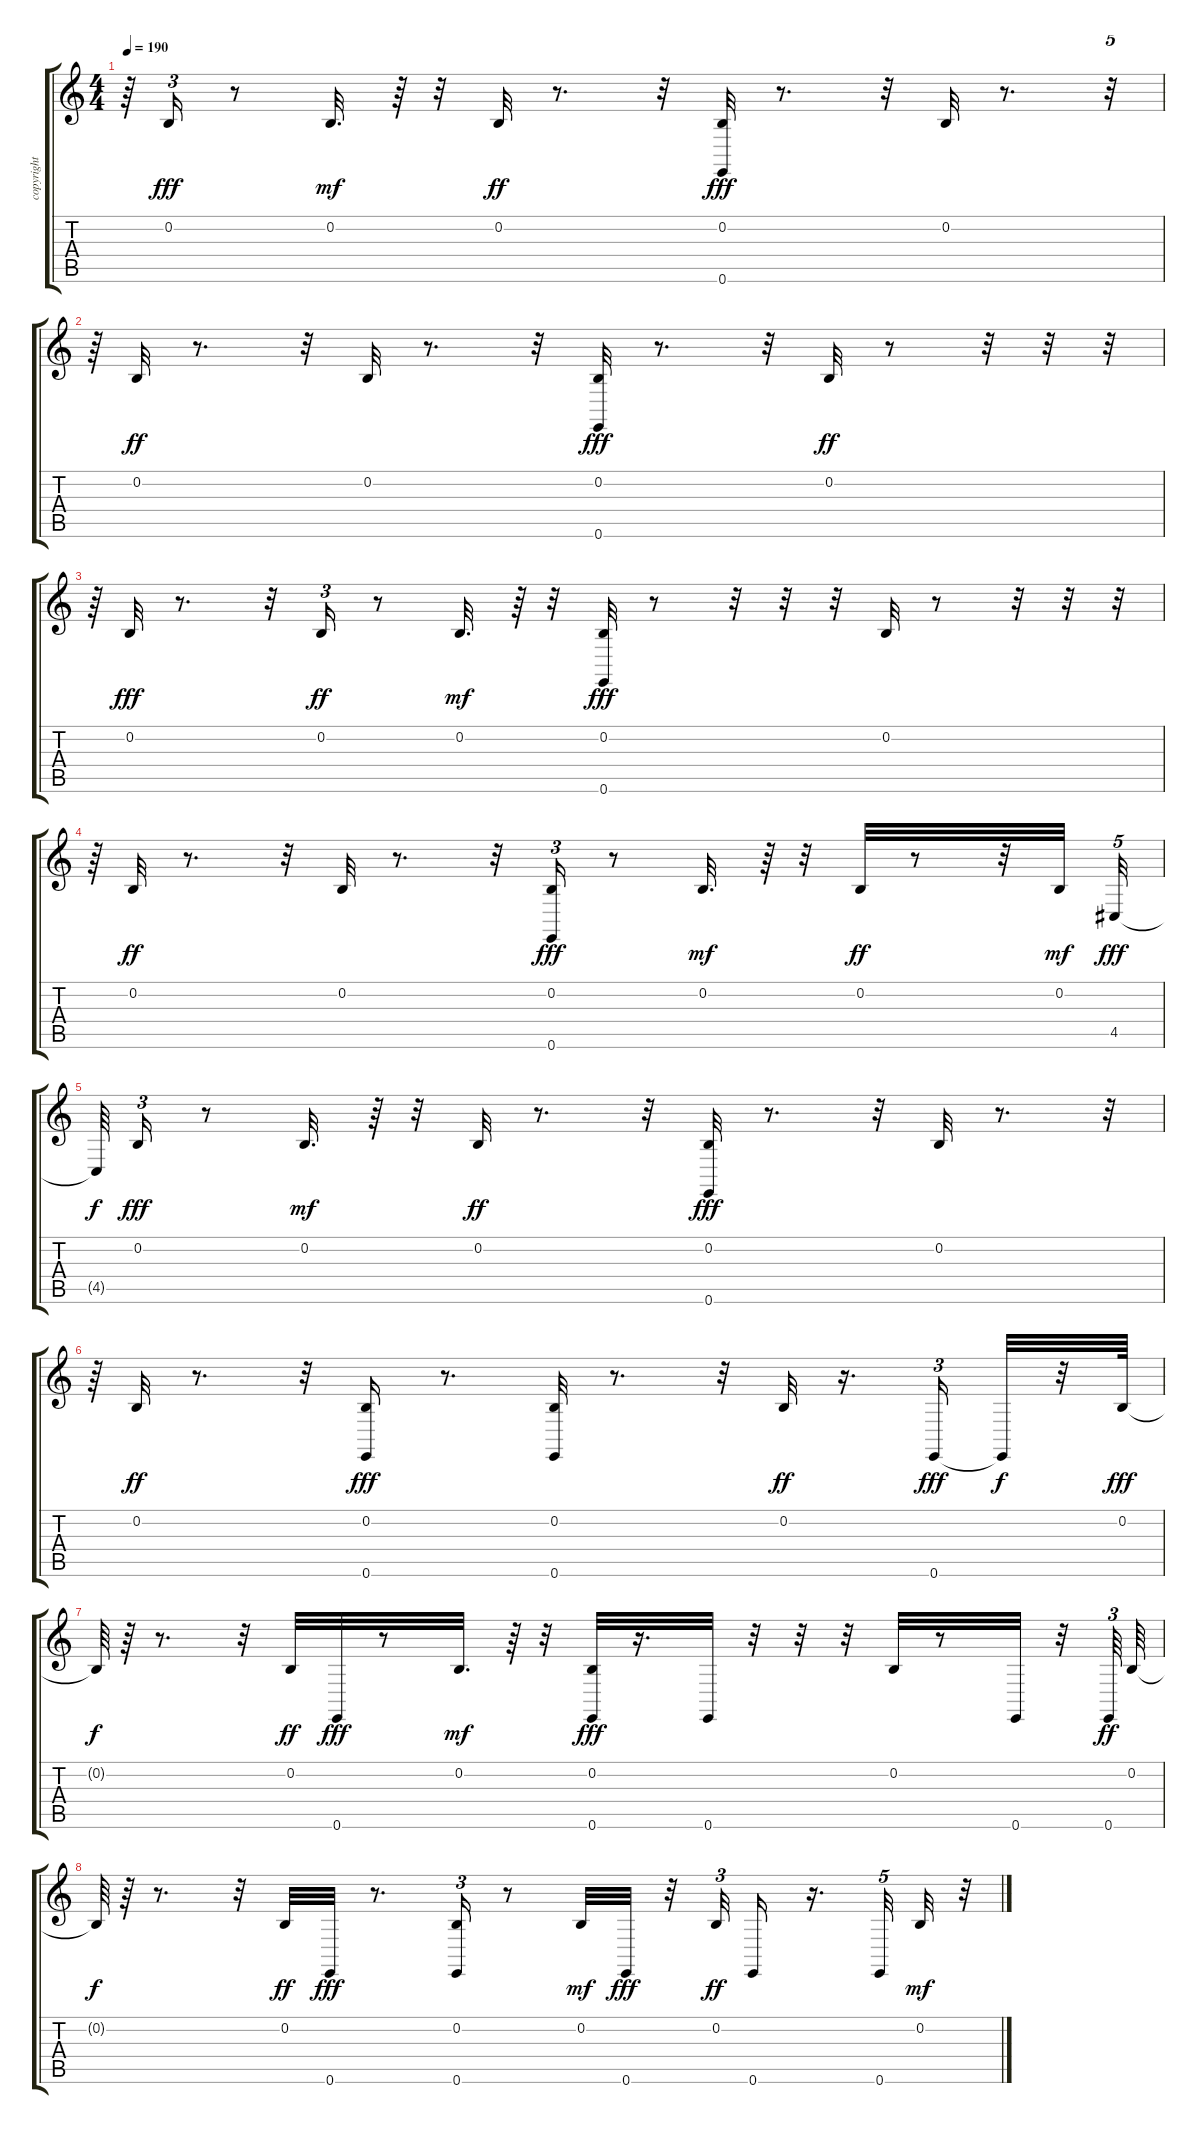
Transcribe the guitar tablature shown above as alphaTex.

\track ("copyright 1998 by" "copyright ") {instrument acousticgrandpiano}
\staff {score tabs}
\tuning (E4 B3 G3 D3 A2 E2) {hide}
\ts (4 4)
\tempo 190
\clef g2
\ks c
r.64{dy mf} 0.2.16{tu (3 2) dy fff} r.8 0.2.32{d dy mf} r.64 r.32 0.2.32{dy ff} r.8{d} r.32 (0.2 0.6).32{dy fff} r.8{d} r.32 0.2.32 r.8{d} r.32{tu (5 4)} |
r.64 0.2.32{dy ff} r.8{d} r.32 0.2.32 r.8{d} r.32 (0.2 0.6).32{dy fff} r.8{d} r.32 0.2.32{dy ff} r.8 r.32 r.32 r.32{tu (5 4)} |
r.64 0.2.32{dy fff} r.8{d} r.32 0.2.16{tu (3 2) dy ff} r.8 0.2.32{d dy mf} r.64 r.32 (0.2 0.6).32{dy fff} r.8 r.32 r.32 r.32 0.2.32 r.8 r.32 r.32 r.32{tu (5 4)} |
r.64 0.2.32{dy ff} r.8{d} r.32 0.2.32 r.8{d} r.32 (0.2 0.6).16{tu (3 2) dy fff} r.8 0.2.32{d dy mf} r.64 r.32 0.2.32{dy ff} r.8 r.32 0.2.32{dy mf} 4.5.32{tu (5 4) dy fff} |
4.5{t}.64{dy f} 0.2.16{tu (3 2) dy fff} r.8 0.2.32{d dy mf} r.64 r.32 0.2.32{dy ff} r.8{d} r.32 (0.2 0.6).32{dy fff} r.8{d} r.32 0.2.32 r.8{d} r.32{tu (5 4)} |
r.64 0.2.32{dy ff} r.8{d} r.32 (0.2 0.6).16{dy fff} r.8{d} (0.2 0.6).32 r.8{d} r.32 0.2.32{dy ff} r.16{d} 0.6.16{tu (3 2) dy fff} 0.6{t}.32{dy f} r.32 0.2.64{dy fff} |
0.2{t}.64{dy f} r.64 r.8{d} r.32 0.2.32{dy ff} 0.6.32{dy fff} r.8 0.2.32{d dy mf} r.64 r.32 (0.2 0.6).32{dy fff} r.16{d} 0.6.32 r.32 r.32 r.32 0.2.32 r.8 0.6.32 r.32 0.6.64{tu (3 2) dy ff} 0.2.64 |
0.2{t}.64{dy f} r.64 r.8{d} r.32 0.2.32{dy ff} 0.6.32{dy fff} r.8{d} (0.2 0.6).16{tu (3 2)} r.8 0.2.32{dy mf} 0.6.32{dy fff} r.32 0.2.32{tu (3 2) dy ff} 0.6.16 r.16{d} 0.6.32{tu (5 4)} 0.2.32{dy mf} r.32{tu (3 2)}
